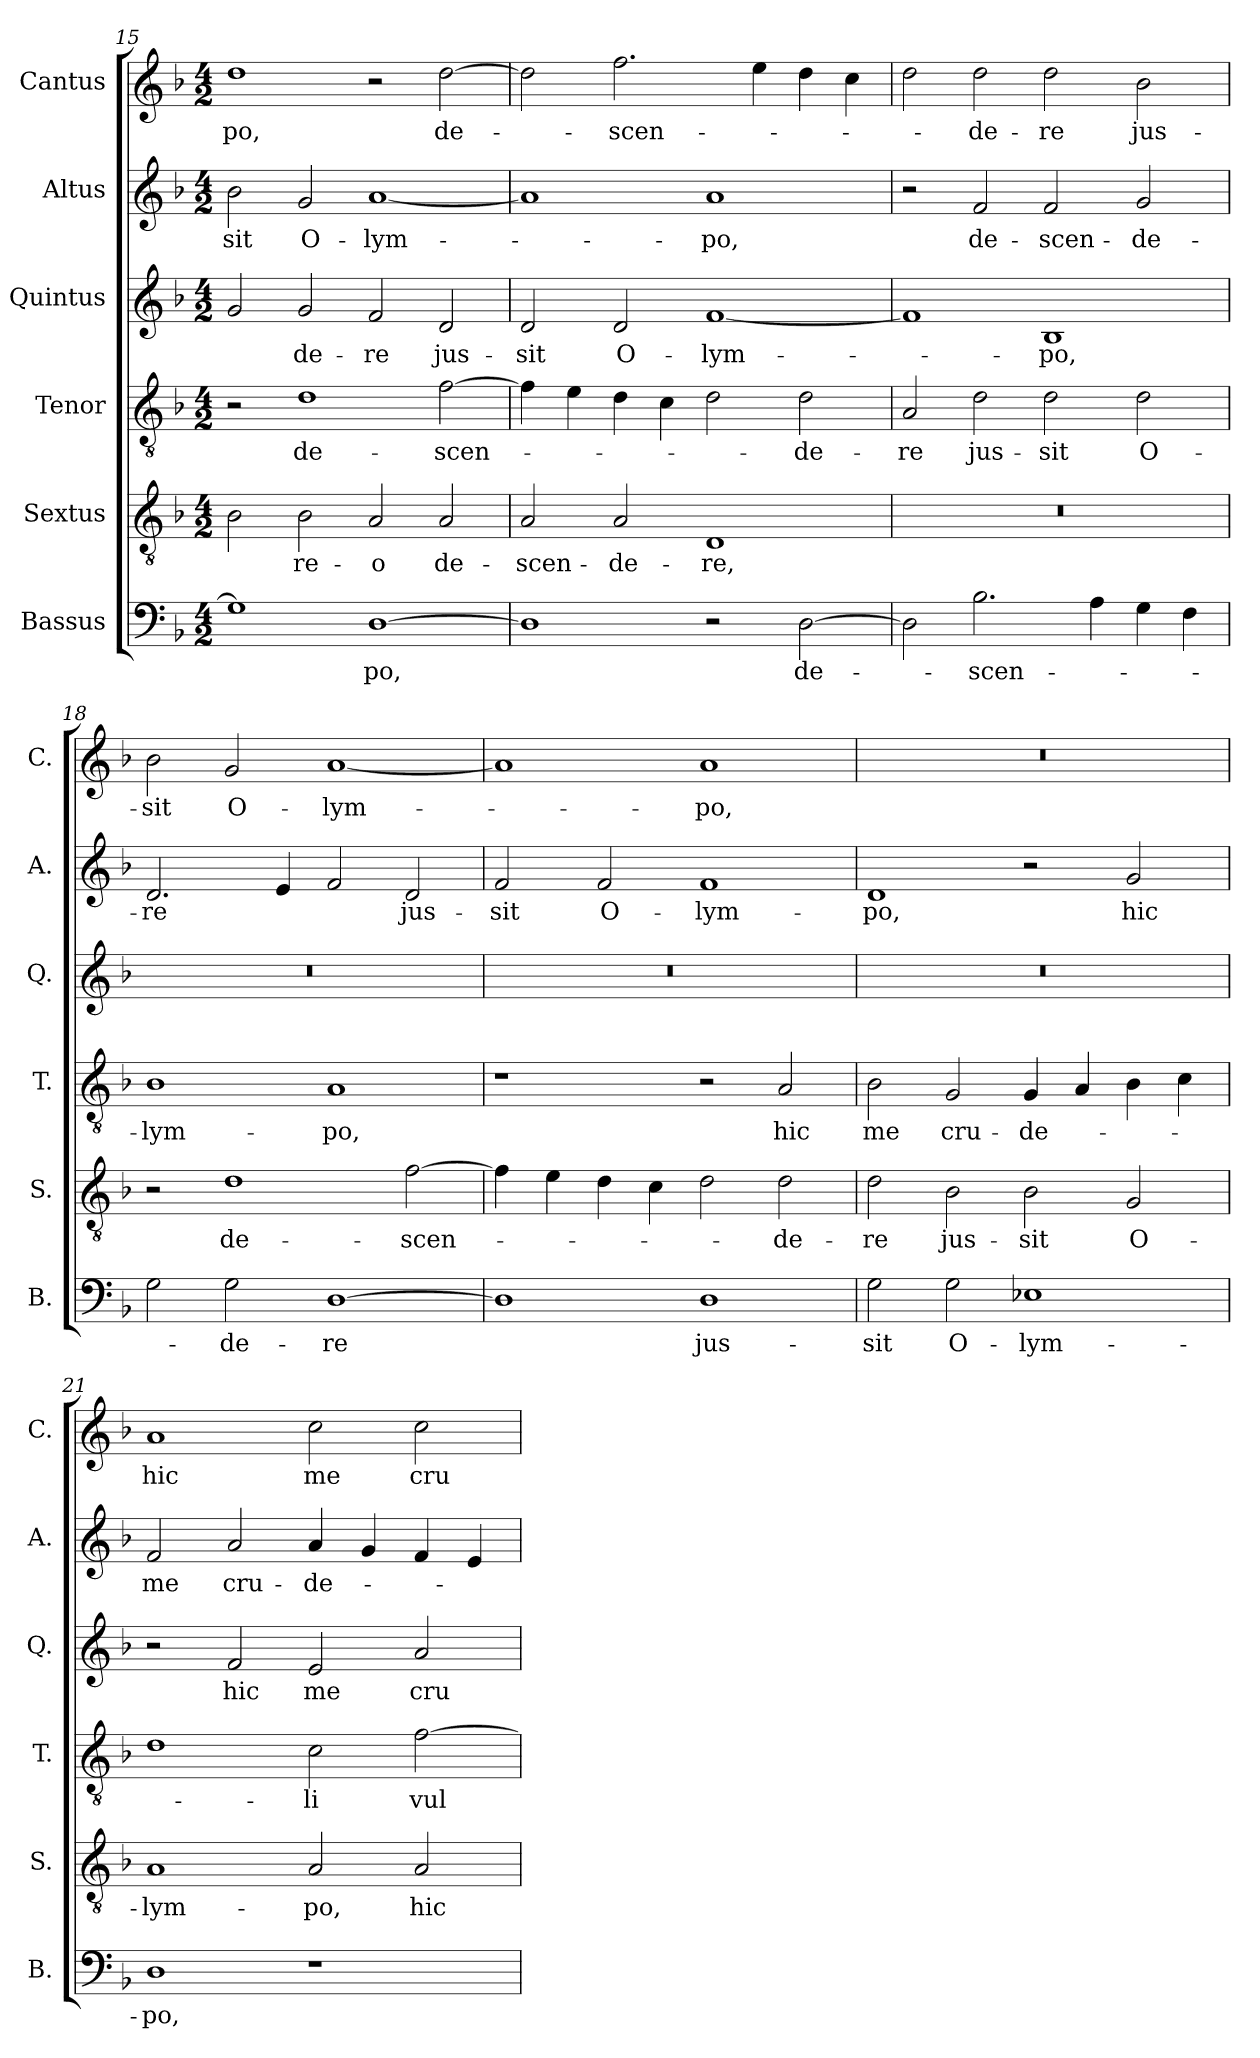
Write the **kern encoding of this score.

**kern	**text	**kern	**text	**kern	**text	**kern	**text	**kern	**text	**kern	**text
*part6	*part6	*part5	*part5	*part4	*part4	*part3	*part3	*part2	*part2	*part1	*part1
*staff6	*staff6	*staff5	*staff5	*staff4	*staff4	*staff3	*staff3	*staff2	*staff2	*staff1	*staff1
*I"Bassus	*	*I"Sextus	*	*I"Tenor	*	*I"Quintus	*	*I"Altus	*	*I"Cantus	*
*I'B.	*	*I'S.	*	*I'T.	*	*I'Q.	*	*I'A.	*	*I'C.	*
!!LO:PB:g=z
*clefF4	*	*clefGv2	*	*clefGv2	*	*clefG2	*	*clefG2	*	*clefG2	*
*k[b-]	*	*k[b-]	*	*k[b-]	*	*k[b-]	*	*k[b-]	*	*k[b-]	*
*M4/2	*	*M4/2	*	*M4/2	*	*M4/2	*	*M4/2	*	*M4/2	*
=15	=15	=15	=15	=15	=15	=15	=15	=15	=15	=15	=15
1G]	.	2B-\	.	2r	.	2g/	.	2b-\	-sit	1dd	-po,
.	.	2B-\	-re-	1d	de-	2g/	-de-	2g/	O-	.	.
[1D	-po,	2A/	-o	.	.	2f/	-re	[1a	-lym-	2r	.
.	.	2A/	de-	[2f\	-scen-	2d/	jus-	.	.	[2dd\	de-
=16	=16	=16	=16	=16	=16	=16	=16	=16	=16	=16	=16
1D]	.	2A/	-scen-	4f\]	.	2d/	-sit	1a]	.	2dd\]	.
.	.	.	.	4e\	.	.	.	.	.	.	.
.	.	2A/	-de-	4d\	.	2d/	O-	.	.	2.ff\	-scen-
.	.	.	.	4c\	.	.	.	.	.	.	.
2r	.	1D	-re,	2d\	.	[1f	-lym-	1a	-po,	.	.
.	.	.	.	.	.	.	.	.	.	4ee\	.
[2D\	de-	.	.	2d\	-de-	.	.	.	.	4dd\	.
.	.	.	.	.	.	.	.	.	.	4cc\	.
=17	=17	=17	=17	=17	=17	=17	=17	=17	=17	=17	=17
2D\]	.	0r	.	2A/	-re	1f]	.	2r	.	2dd\	.
2.B-\	-scen-	.	.	2d\	jus-	.	.	2f/	de-	2dd\	-de-
.	.	.	.	2d\	-sit	1B-	-po,	2f/	-scen-	2dd\	-re
4A\	.	.	.	.	.	.	.	.	.	.	.
4G\	.	.	.	2d\	O-	.	.	2g/	-de-	2b-\	jus-
4F\	.	.	.	.	.	.	.	.	.	.	.
=18	=18	=18	=18	=18	=18	=18	=18	=18	=18	=18	=18
2G\	.	2r	.	1B-	-lym-	0r	.	2.d/	-re	2b-\	-sit
2G\	-de-	1d	de-	.	.	.	.	.	.	2g/	O-
.	.	.	.	.	.	.	.	4e/	.	.	.
[1D	-re	.	.	1A	-po,	.	.	2f/	.	[1a	-lym-
.	.	[2f\	-scen-	.	.	.	.	2d/	jus-	.	.
=19	=19	=19	=19	=19	=19	=19	=19	=19	=19	=19	=19
1D]	.	4f\]	.	1r	.	0r	.	2f/	-sit	1a]	.
.	.	4e\	.	.	.	.	.	.	.	.	.
.	.	4d\	.	.	.	.	.	2f/	O-	.	.
.	.	4c\	.	.	.	.	.	.	.	.	.
1D	jus-	2d\	.	2r	.	.	.	1f	-lym-	1a	-po,
.	.	2d\	-de-	2A/	hic	.	.	.	.	.	.
=20	=20	=20	=20	=20	=20	=20	=20	=20	=20	=20	=20
2G\	-sit	2d\	-re	2B-\	me	0r	.	1d	-po,	0r	.
2G\	O-	2B-\	jus-	2G/	cru-	.	.	.	.	.	.
1E-X	-lym-	2B-\	-sit	4G/	-de-	.	.	2r	.	.	.
.	.	.	.	4A/	.	.	.	.	.	.	.
.	.	2G/	O-	4B-\	.	.	.	2g/	hic	.	.
.	.	.	.	4c\	.	.	.	.	.	.	.
!!LO:LB:g=z
=21	=21	=21	=21	=21	=21	=21	=21	=21	=21	=21	=21
1D	-po,	1A	-lym-	1d	.	2r	.	2f/	me	1a	hic
.	.	.	.	.	.	2f/	hic	2a/	cru-	.	.
1r	.	2A/	-po,	2c\	-li	2e/	me	4a/	-de-	2cc\	me
.	.	.	.	.	.	.	.	4g/	.	.	.
.	.	2A/	hic	[2f\	vul-	2a/	cru-	4f/	.	2cc\	cru-
.	.	.	.	.	.	.	.	4e/	.	.	.
=	=	=	=	=	=	=	=	=	=	=	=
*-	*-	*-	*-	*-	*-	*-	*-	*-	*-	*-	*-
